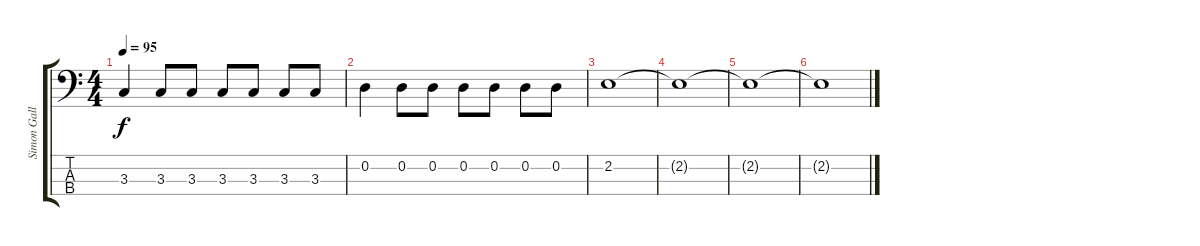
\track ("Simon Gallup (bass)" "Simon Gall") {instrument electricbasspick}
\staff {score tabs}
\tuning (G2 D2 A1 E1) {hide}
\ts (4 4)
\tempo 95
\clef f4
\ks c
3.3.4{dy f} 3.3.8 3.3.8 3.3.8 3.3.8 3.3.8 3.3.8 |
0.2.4 0.2.8 0.2.8 0.2.8 0.2.8 0.2.8 0.2.8 |
2.2.1 |
2.2{t}.1 |
2.2{t}.1 |
2.2{t}.1
